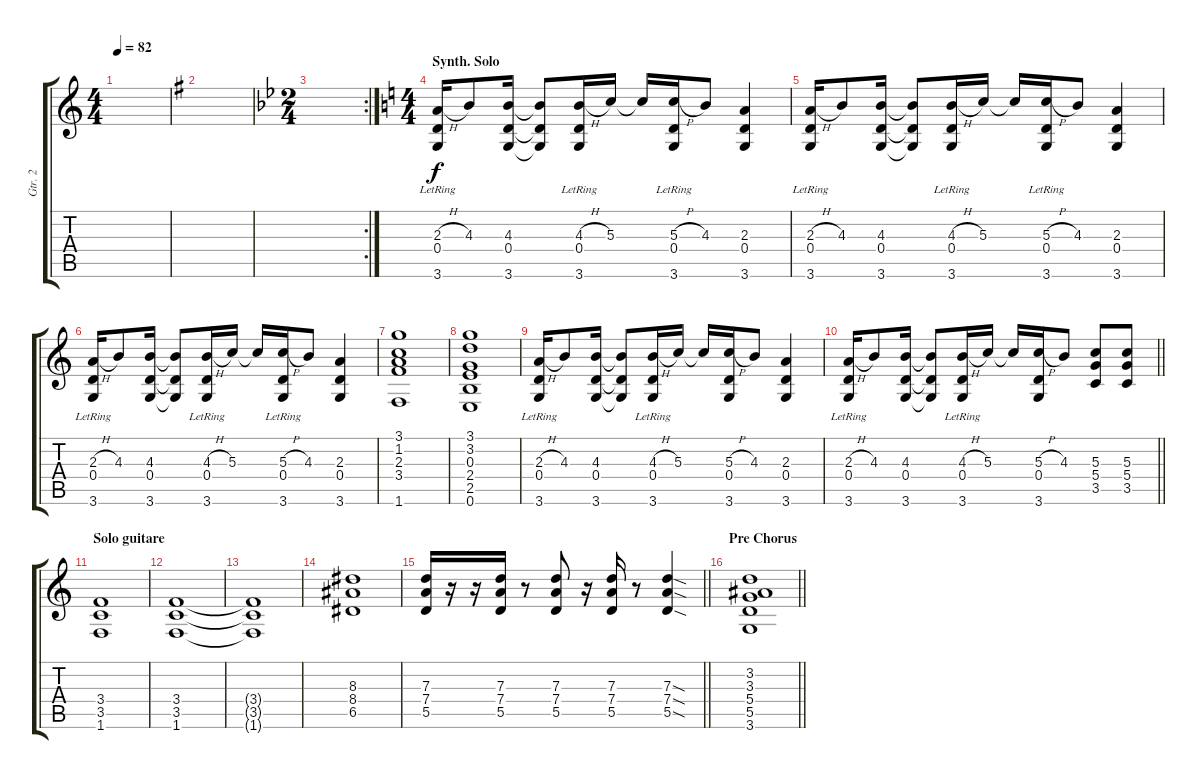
\track ("Gtr. 2" "Gtr. 2") {instrument electricguitarclean}
\staff {score tabs}
\tuning (E4 B3 G3 D3 A2 E2) {hide}
\ts (4 4)
\tempo 82
\clef g2
\ks c
|
\ks g
|
\rc 2
\ts (2 4)
\ks bb
|
\ts (4 4)
\section ("" "Synth. Solo")
\ks c
(2.3{h} 0.4{lr} 3.6{lr}).16 4.3.8 (4.3 0.4 3.6).16 (4.3{t} 0.4{t} 3.6{t}).8 (4.3{h} 0.4{lr} 3.6{lr}).16 5.3.16 5.3{t}.16 (5.3{h} 0.4{lr} 3.6{lr}).16 4.3.8 (2.3 0.4 3.6).4 |
(2.3{h} 0.4{lr} 3.6{lr}).16 4.3.8 (4.3 0.4 3.6).16 (4.3{t} 0.4{t} 3.6{t}).8 (4.3{h} 0.4{lr} 3.6{lr}).16 5.3.16 5.3{t}.16 (5.3{h} 0.4{lr} 3.6{lr}).16 4.3.8 (2.3 0.4 3.6).4 |
(2.3{h} 0.4{lr} 3.6{lr}).16 4.3.8 (4.3 0.4 3.6).16 (4.3{t} 0.4{t} 3.6{t}).8 (4.3{h} 0.4{lr} 3.6{lr}).16 5.3.16 5.3{t}.16 (5.3{h} 0.4{lr} 3.6{lr}).16 4.3.8 (2.3 0.4 3.6).4 |
(3.1 1.2 2.3 3.4 1.6).1 |
(3.1 3.2 0.3 2.4 2.5 0.6).1 |
(2.3{h} 0.4{lr} 3.6{lr}).16 4.3.8 (4.3 0.4 3.6).16 (4.3{t} 0.4{t} 3.6{t}).8 (4.3{h} 0.4{lr} 3.6{lr}).16 5.3.16 5.3{t}.16 (5.3{h} 0.4 3.6).16 4.3.8 (2.3 0.4 3.6).4 |
\barLineRight lightlight
(2.3{h} 0.4{lr} 3.6{lr}).16 4.3.8 (4.3 0.4 3.6).16 (4.3{t} 0.4{t} 3.6{t}).8 (4.3{h} 0.4{lr} 3.6{lr}).16 5.3.16 5.3{t}.16 (5.3{h} 0.4 3.6).16 4.3.8 (5.3 5.4 3.5).8 (5.3 5.4 3.5).8 |
\section ("" "Solo guitare")
(3.4 3.5 1.6).1 |
(3.4 3.5 1.6).1 |
(3.4{t} 3.5{t} 1.6{t}).1 |
(8.3 8.4 6.5).1 |
\barLineRight lightlight
(7.3 7.4 5.5).16 r.16 r.16 (7.3 7.4 5.5).16 r.8 (7.3 7.4 5.5).8 r.16 (7.3 7.4 5.5).16 r.8 (7.3{sod} 7.4{sod} 5.5{sod}).4 |
\section ("" "Pre Chorus")
\barLineRight lightlight
(3.2 3.3 5.4 5.5 3.6).1
